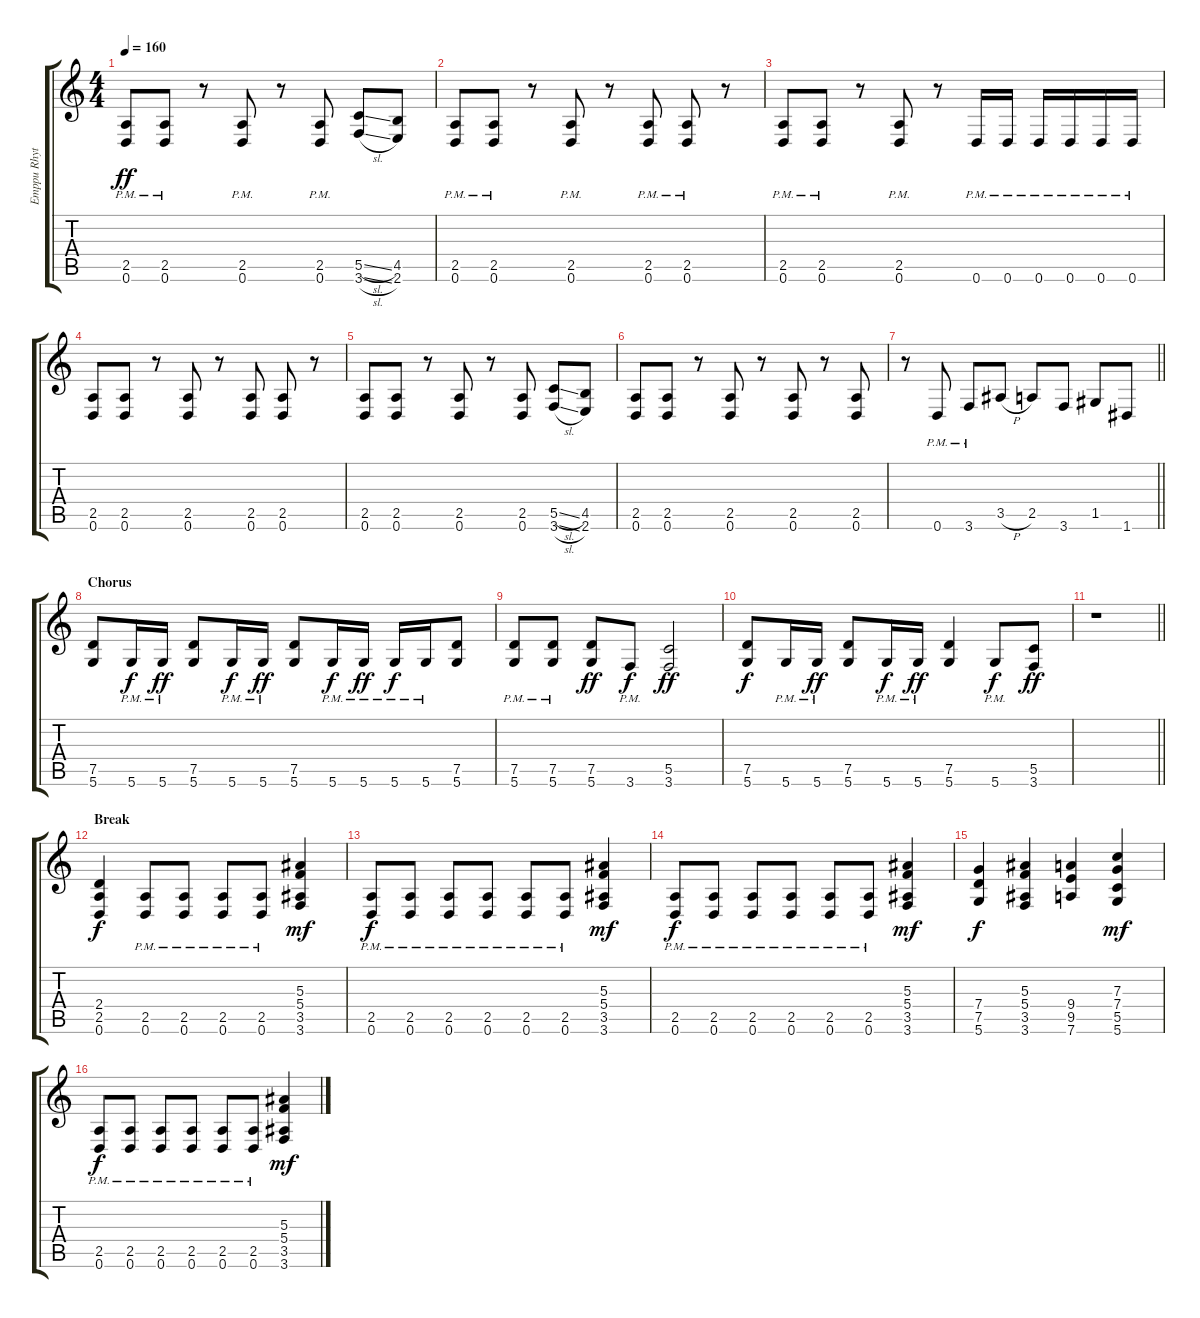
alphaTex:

\track ("Emppu Rhythm" "Emppu Rhyt") {instrument distortionguitar}
\staff {score tabs}
\tuning (D4 A3 F3 C3 G2 D2) {hide}
\ts (4 4)
\tempo 160
\clef g2
\ks c
(2.5{pm} 0.6{pm}).8{dy ff} (2.5{pm} 0.6{pm}).8 r.8 (2.5{pm} 0.6{pm}).8 r.8 (2.5{pm} 0.6{pm}).8 (5.5{sl} 3.6{sl}).8 (4.5 2.6).8 |
(2.5{pm} 0.6{pm}).8 (2.5{pm} 0.6{pm}).8 r.8 (2.5{pm} 0.6{pm}).8 r.8 (2.5{pm} 0.6{pm}).8 (2.5{pm} 0.6{pm}).8 r.8 |
(2.5{pm} 0.6{pm}).8 (2.5{pm} 0.6{pm}).8 r.8 (2.5{pm} 0.6{pm}).8 r.8 0.6{pm}.16 0.6{pm}.16 0.6{pm}.16 0.6{pm}.16 0.6{pm}.16 0.6{pm}.16 |
(2.5 0.6).8 (2.5 0.6).8 r.8 (2.5 0.6).8 r.8 (2.5 0.6).8 (2.5 0.6).8 r.8 |
(2.5 0.6).8 (2.5 0.6).8 r.8 (2.5 0.6).8 r.8 (2.5 0.6).8 (5.5{sl} 3.6{sl}).8 (4.5 2.6).8 |
(2.5 0.6).8 (2.5 0.6).8 r.8 (2.5 0.6).8 r.8 (2.5 0.6).8 r.8 (2.5 0.6).8 |
\barLineRight lightlight
r.8 0.6{pm}.8 3.6{pm}.8 3.5{h}.8 2.5.8 3.6.8 1.5.8 1.6.8 |
\section ("" "Chorus")
(7.5 5.6).8 5.6{pm}.16{dy f} 5.6{pm}.16{dy ff} (7.5 5.6).8 5.6{pm}.16{dy f} 5.6{pm}.16{dy ff} (7.5 5.6).8 5.6{pm}.16{dy f} 5.6{pm}.16{dy ff} 5.6{pm}.16{dy f} 5.6{pm}.16 (7.5 5.6).8 |
(7.5{pm} 5.6{pm}).8 (7.5{pm} 5.6{pm}).8 (7.5 5.6).8{dy ff} 3.6{pm}.8{dy f} (5.5 3.6).2{dy ff} |
(7.5 5.6).8{dy f} 5.6{pm}.16 5.6{pm}.16{dy ff} (7.5 5.6).8 5.6{pm}.16{dy f} 5.6{pm}.16{dy ff} (7.5 5.6).4 5.6{pm}.8{dy f} (5.5 3.6).8{dy ff} |
\barLineRight lightlight
r.1 |
\section ("" "Break")
(2.4 2.5 0.6).4{dy f} (2.5{pm} 0.6{pm}).8 (2.5{pm} 0.6{pm}).8 (2.5{pm} 0.6{pm}).8 (2.5{pm} 0.6{pm}).8 (5.3 5.4 3.5 3.6).4{dy mf} |
(2.5{pm} 0.6{pm}).8{dy f} (2.5{pm} 0.6{pm}).8 (2.5{pm} 0.6{pm}).8 (2.5{pm} 0.6{pm}).8 (2.5{pm} 0.6{pm}).8 (2.5{pm} 0.6{pm}).8 (5.3 5.4 3.5 3.6).4{dy mf} |
(2.5{pm} 0.6{pm}).8{dy f} (2.5{pm} 0.6{pm}).8 (2.5{pm} 0.6{pm}).8 (2.5{pm} 0.6{pm}).8 (2.5{pm} 0.6{pm}).8 (2.5{pm} 0.6{pm}).8 (5.3 5.4 3.5 3.6).4{dy mf} |
(7.4 7.5 5.6).4{dy f} (5.3 5.4 3.5 3.6).4 (9.4 9.5 7.6).4 (7.3 7.4 5.5 5.6).4{dy mf} |
(2.5{pm} 0.6{pm}).8{dy f} (2.5{pm} 0.6{pm}).8 (2.5{pm} 0.6{pm}).8 (2.5{pm} 0.6{pm}).8 (2.5{pm} 0.6{pm}).8 (2.5{pm} 0.6{pm}).8 (5.3 5.4 3.5 3.6).4{dy mf}
